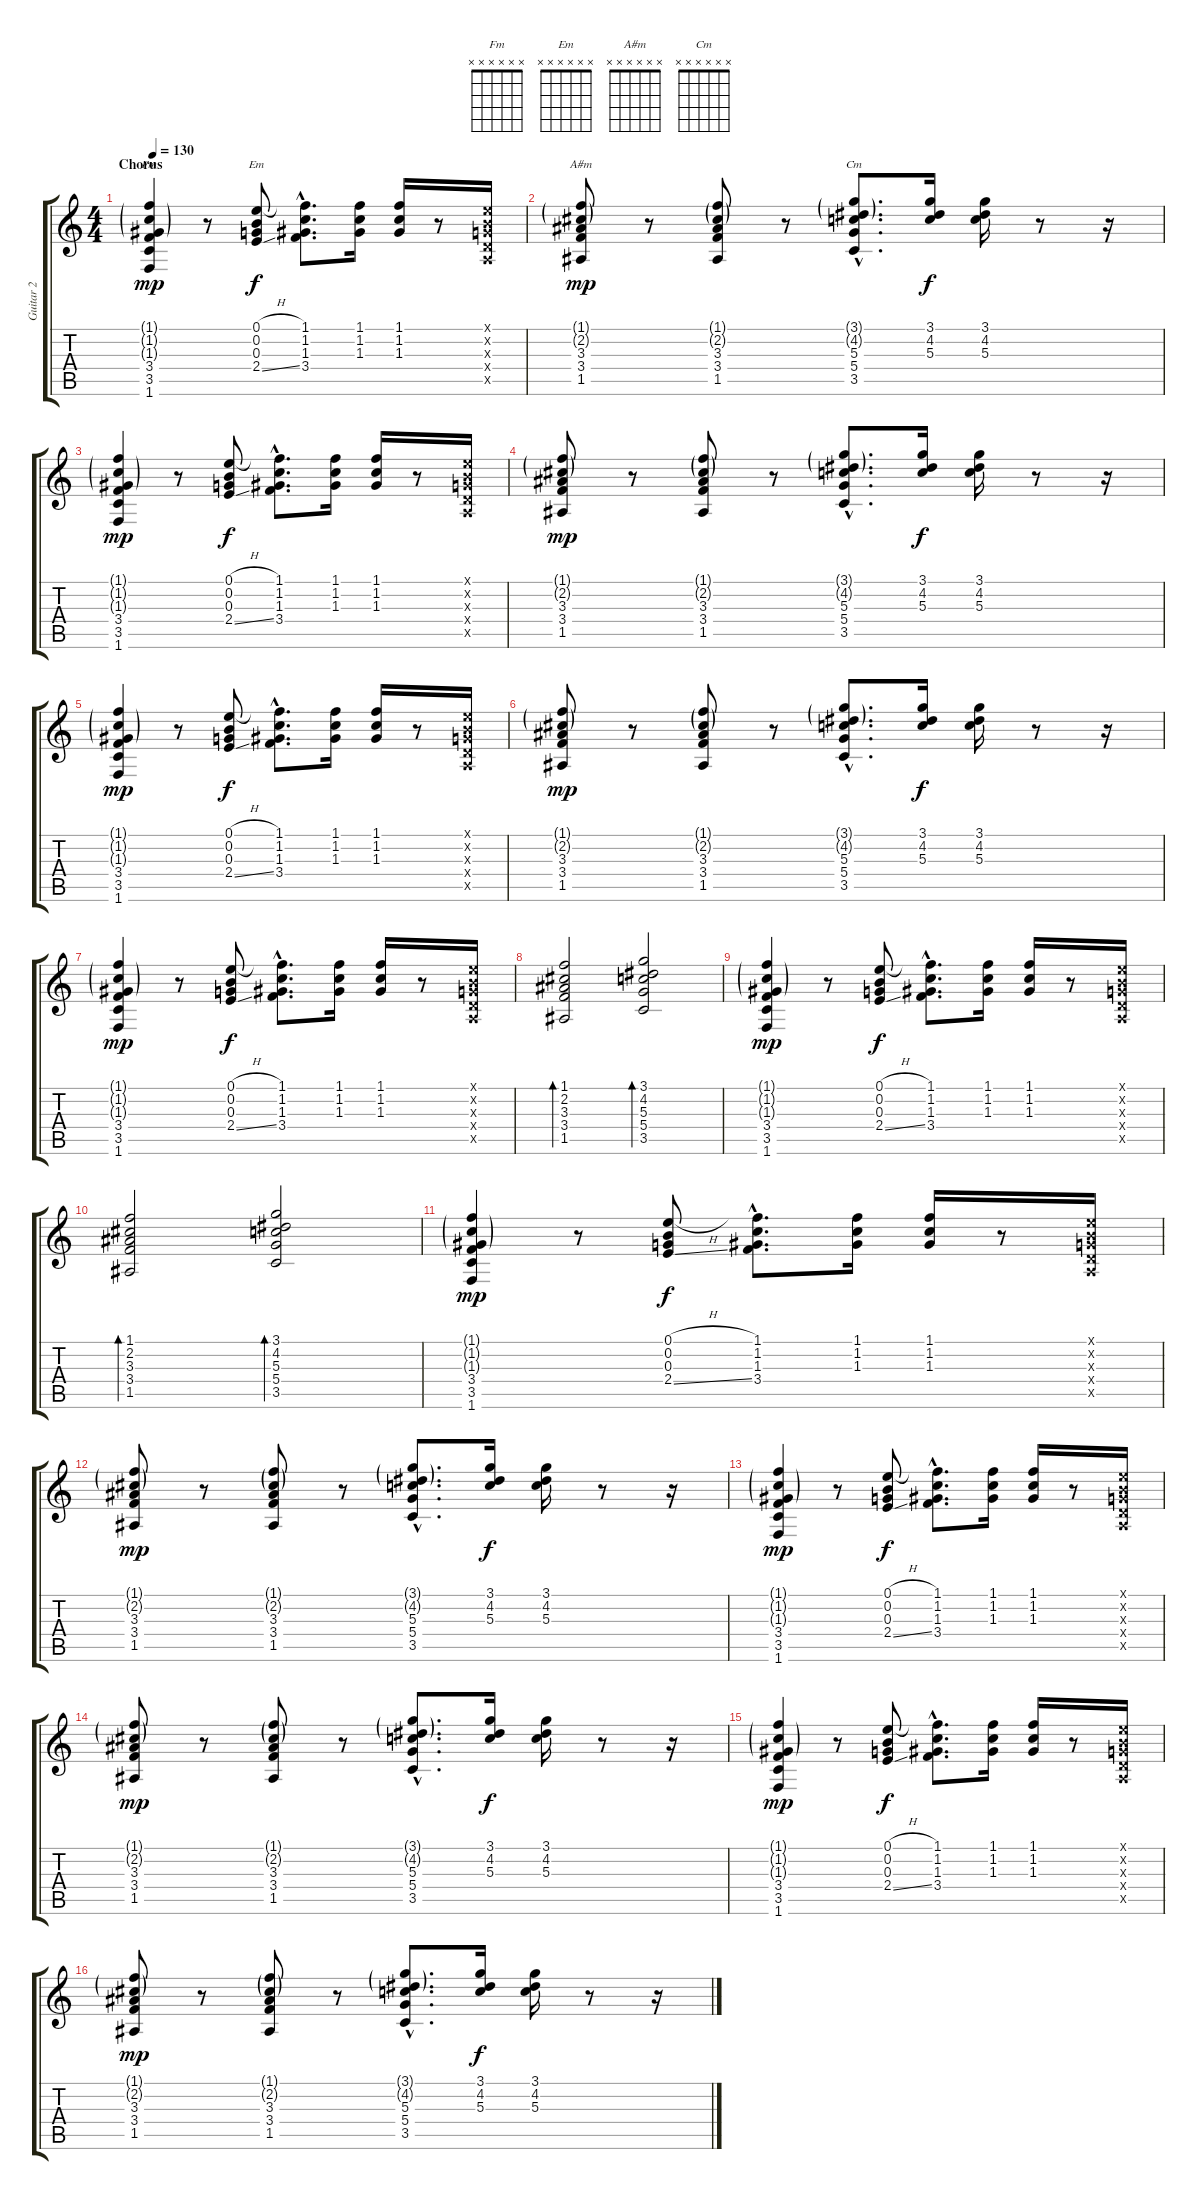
\track ("Guitar 2" "Guitar 2") {instrument acousticguitarnylon}
\staff {score tabs}
\tuning (E4 B3 G3 D3 A2 E2) {hide}
\chord ("Fm" x x x x x x)
\chord ("Em" x x x x x x)
\chord ("A#m" x x x x x x)
\chord ("Cm" x x x x x x)
\ts (4 4)
\section ("" "Chorus")
\tempo 130
\clef g2
\ks c
(1.1{g} 1.2{g} 1.3{g} 3.4 3.5 1.6).4{ch "Fm" dy mp} r.8 (0.1{h} 0.2 0.3 2.4{ss}).8{ch "Em" dy f} (1.1{hac} 1.2{hac} 1.3{hac} 3.4{hac}).8{d} (1.1 1.2 1.3).16 (1.1 1.2 1.3).16 r.8 (0.1{x} 0.2{x} 0.3{x} 0.4{x} 0.5{x}).16 |
(1.1{g} 2.2{g} 3.3 3.4 1.5).8{ch "A#m" dy mp} r.8 (1.1{g} 2.2{g} 3.3 3.4 1.5).8 r.8 (3.1{g hac} 4.2{g hac} 5.3{hac} 5.4{hac} 3.5{hac}).8{d ch "Cm"} (3.1 4.2 5.3).16{dy f} (3.1 4.2 5.3).16 r.8 r.16 |
(1.1{g} 1.2{g} 1.3{g} 3.4 3.5 1.6).4{dy mp} r.8 (0.1{h} 0.2 0.3 2.4{ss}).8{dy f} (1.1{hac} 1.2{hac} 1.3{hac} 3.4{hac}).8{d} (1.1 1.2 1.3).16 (1.1 1.2 1.3).16 r.8 (0.1{x} 0.2{x} 0.3{x} 0.4{x} 0.5{x}).16 |
(1.1{g} 2.2{g} 3.3 3.4 1.5).8{dy mp} r.8 (1.1{g} 2.2{g} 3.3 3.4 1.5).8 r.8 (3.1{g hac} 4.2{g hac} 5.3{hac} 5.4{hac} 3.5{hac}).8{d} (3.1 4.2 5.3).16{dy f} (3.1 4.2 5.3).16 r.8 r.16 |
(1.1{g} 1.2{g} 1.3{g} 3.4 3.5 1.6).4{dy mp} r.8 (0.1{h} 0.2 0.3 2.4{ss}).8{dy f} (1.1{hac} 1.2{hac} 1.3{hac} 3.4{hac}).8{d} (1.1 1.2 1.3).16 (1.1 1.2 1.3).16 r.8 (0.1{x} 0.2{x} 0.3{x} 0.4{x} 0.5{x}).16 |
(1.1{g} 2.2{g} 3.3 3.4 1.5).8{dy mp} r.8 (1.1{g} 2.2{g} 3.3 3.4 1.5).8 r.8 (3.1{g hac} 4.2{g hac} 5.3{hac} 5.4{hac} 3.5{hac}).8{d} (3.1 4.2 5.3).16{dy f} (3.1 4.2 5.3).16 r.8 r.16 |
(1.1{g} 1.2{g} 1.3{g} 3.4 3.5 1.6).4{dy mp} r.8 (0.1{h} 0.2 0.3 2.4{ss}).8{dy f} (1.1{hac} 1.2{hac} 1.3{hac} 3.4{hac}).8{d} (1.1 1.2 1.3).16 (1.1 1.2 1.3).16 r.8 (0.1{x} 0.2{x} 0.3{x} 0.4{x} 0.5{x}).16 |
(1.1 2.2 3.3 3.4 1.5).2{bd 60} (3.1 4.2 5.3 5.4 3.5).2{bd 60} |
(1.1{g} 1.2{g} 1.3{g} 3.4 3.5 1.6).4{dy mp} r.8 (0.1{h} 0.2 0.3 2.4{ss}).8{dy f} (1.1{hac} 1.2{hac} 1.3{hac} 3.4{hac}).8{d} (1.1 1.2 1.3).16 (1.1 1.2 1.3).16 r.8 (0.1{x} 0.2{x} 0.3{x} 0.4{x} 0.5{x}).16 |
(1.1 2.2 3.3 3.4 1.5).2{bd 60} (3.1 4.2 5.3 5.4 3.5).2{bd 60} |
(1.1{g} 1.2{g} 1.3{g} 3.4 3.5 1.6).4{dy mp} r.8 (0.1{h} 0.2 0.3 2.4{ss}).8{dy f} (1.1{hac} 1.2{hac} 1.3{hac} 3.4{hac}).8{d} (1.1 1.2 1.3).16 (1.1 1.2 1.3).16 r.8 (0.1{x} 0.2{x} 0.3{x} 0.4{x} 0.5{x}).16 |
(1.1{g} 2.2{g} 3.3 3.4 1.5).8{dy mp} r.8 (1.1{g} 2.2{g} 3.3 3.4 1.5).8 r.8 (3.1{g hac} 4.2{g hac} 5.3{hac} 5.4{hac} 3.5{hac}).8{d} (3.1 4.2 5.3).16{dy f} (3.1 4.2 5.3).16 r.8 r.16 |
(1.1{g} 1.2{g} 1.3{g} 3.4 3.5 1.6).4{dy mp} r.8 (0.1{h} 0.2 0.3 2.4{ss}).8{dy f} (1.1{hac} 1.2{hac} 1.3{hac} 3.4{hac}).8{d} (1.1 1.2 1.3).16 (1.1 1.2 1.3).16 r.8 (0.1{x} 0.2{x} 0.3{x} 0.4{x} 0.5{x}).16 |
(1.1{g} 2.2{g} 3.3 3.4 1.5).8{dy mp} r.8 (1.1{g} 2.2{g} 3.3 3.4 1.5).8 r.8 (3.1{g hac} 4.2{g hac} 5.3{hac} 5.4{hac} 3.5{hac}).8{d} (3.1 4.2 5.3).16{dy f} (3.1 4.2 5.3).16 r.8 r.16 |
(1.1{g} 1.2{g} 1.3{g} 3.4 3.5 1.6).4{dy mp} r.8 (0.1{h} 0.2 0.3 2.4{ss}).8{dy f} (1.1{hac} 1.2{hac} 1.3{hac} 3.4{hac}).8{d} (1.1 1.2 1.3).16 (1.1 1.2 1.3).16 r.8 (0.1{x} 0.2{x} 0.3{x} 0.4{x} 0.5{x}).16 |
(1.1{g} 2.2{g} 3.3 3.4 1.5).8{dy mp} r.8 (1.1{g} 2.2{g} 3.3 3.4 1.5).8 r.8 (3.1{g hac} 4.2{g hac} 5.3{hac} 5.4{hac} 3.5{hac}).8{d} (3.1 4.2 5.3).16{dy f} (3.1 4.2 5.3).16 r.8 r.16
